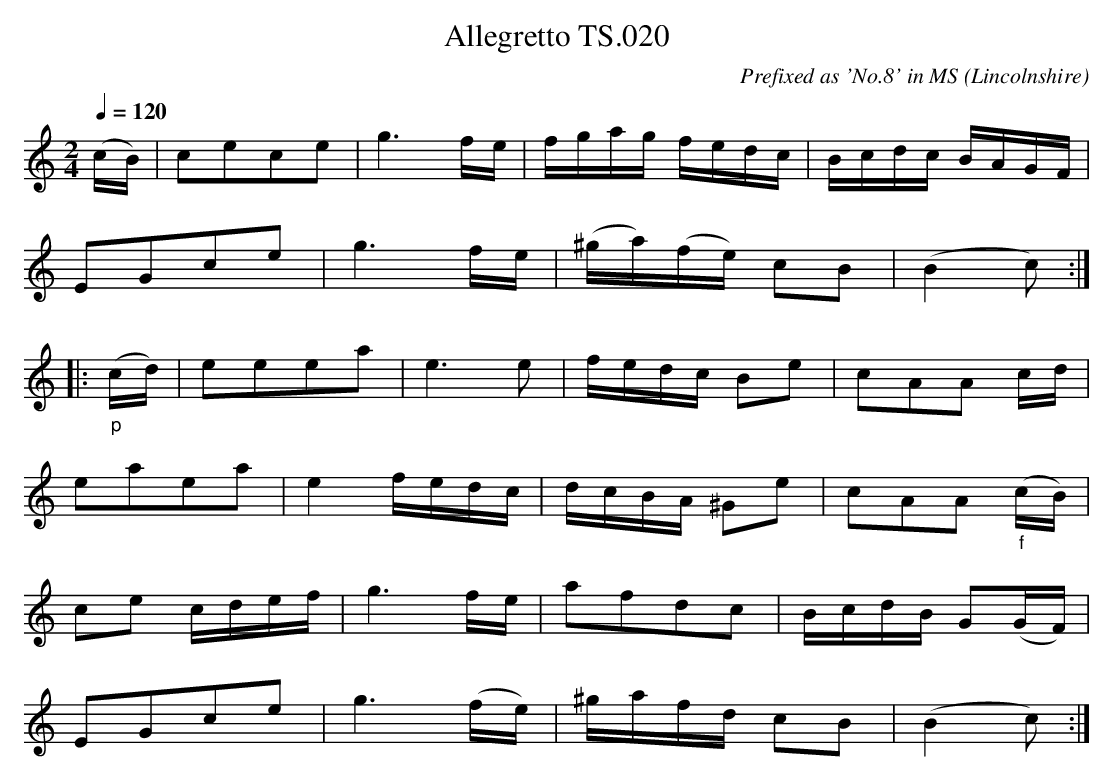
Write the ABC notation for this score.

X:1
T:Allegretto TS.020
C:Prefixed as 'No.8' in MS
L:1/16
M:2/4
O:Lincolnshire
Q:1/4=120
K:C
(cB)|c2e2c2e2|g6fe|fgag fedc|Bcdc BAGF|!
E2G2c2e2|g6fe|(^ga)(fe) c2B2|(B4c2):|!
|:"_p"(cd)|e2e2e2a2|e6e2|fedc B2e2|c2A2A2 cd|!
e2a2e2a2|e4 fedc|dcBA ^G2e2|c2A2A2 "_f"(cB)|!
c2e2 cdef|g6fe|a2f2d2c2|BcdB G2(GF)|!
E2G2c2e2|g6(fe)|^gafd c2B2|(B4c2):|]
